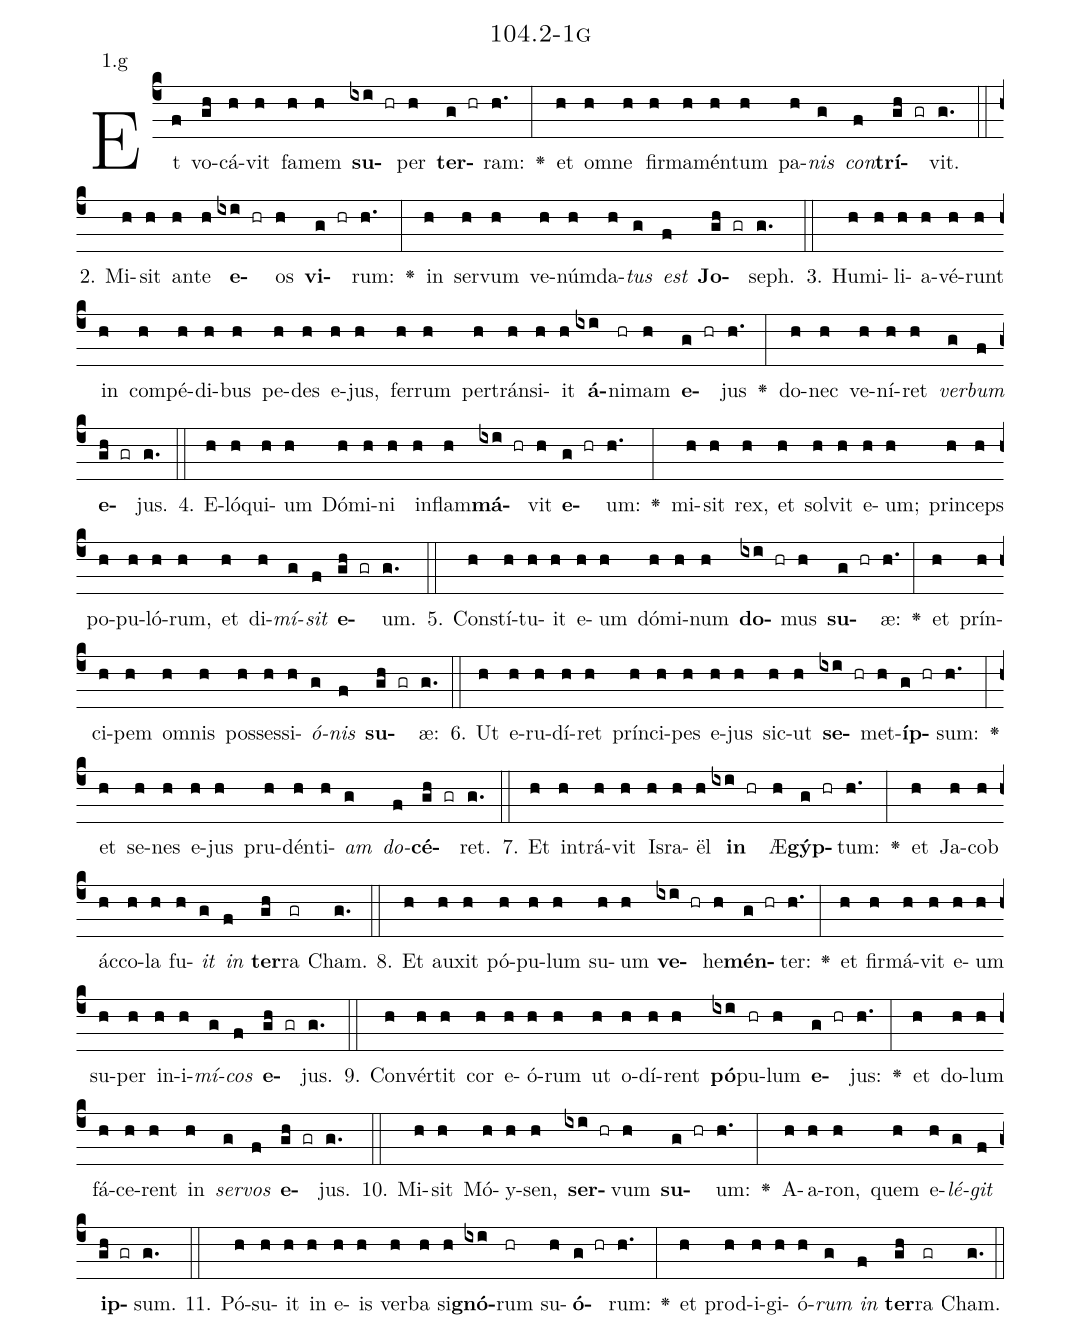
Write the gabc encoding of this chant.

name: 104.2-1g;
annotation: 1.g;
%%
(c4)Et(f) vo(gh)cá(h)vit(h) fa(h)mem(h) <b>su</b>(ixi hr)per(h) <b>ter</b>(g hr)ram:(h.) <v>\greheightstar</v>(:) et(h) om(h)ne(h) fir(h)ma(h)mén(h)tum(h) pa(h)<i>nis</i>(g) <i>con</i>(f)<b>trí</b>(gh gr)vit.(g.) (::)
2. Mi(h)sit(h) an(h)te(h) <b>e</b>(ixi hr)os(h) <b>vi</b>(g hr)rum:(h.) <v>\greheightstar</v>(:) in(h) ser(h)vum(h) ve(h)núm(h)da(h)<i>tus</i>(g) <i>est</i>(f) <b>Jo</b>(gh gr)seph.(g.) (::)
3. Hu(h)mi(h)li(h)a(h)vé(h)runt(h) in(h) com(h)pé(h)di(h)bus(h) pe(h)des(h) e(h)jus,(h) fer(h)rum(h) per(h)tráns(h)i(h)it(h) <b>á</b>(ixi)ni(hr)mam(h) <b>e</b>(g hr)jus(h.) <v>\greheightstar</v>(:) do(h)nec(h) ve(h)ní(h)ret(h) <i>ver</i>(g)<i>bum</i>(f) <b>e</b>(gh gr)jus.(g.) (::)
4. E(h)ló(h)qui(h)um(h) Dó(h)mi(h)ni(h) in(h)flam(h)<b>má</b>(ixi hr)vit(h) <b>e</b>(g hr)um:(h.) <v>\greheightstar</v>(:) mi(h)sit(h) rex,(h) et(h) sol(h)vit(h) e(h)um;(h) prin(h)ceps(h) po(h)pu(h)ló(h)rum,(h) et(h) di(h)<i>mí</i>(g)<i>sit</i>(f) <b>e</b>(gh gr)um.(g.) (::)
5. Con(h)stí(h)tu(h)it(h) e(h)um(h) dó(h)mi(h)num(h) <b>do</b>(ixi hr)mus(h) <b>su</b>(g hr)æ:(h.) <v>\greheightstar</v>(:) et(h) prín(h)ci(h)pem(h) om(h)nis(h) pos(h)ses(h)si(h)<i>ó</i>(g)<i>nis</i>(f) <b>su</b>(gh gr)æ:(g.) (::)
6. Ut(h) e(h)ru(h)dí(h)ret(h) prín(h)ci(h)pes(h) e(h)jus(h) sic(h)ut(h) <b>se</b>(ixi hr)met(h)<b>íp</b>(g hr)sum:(h.) <v>\greheightstar</v>(:) et(h) se(h)nes(h) e(h)jus(h) pru(h)dén(h)ti(h)<i>am</i>(g) <i>do</i>(f)<b>cé</b>(gh gr)ret.(g.) (::)
7. Et(h) in(h)trá(h)vit(h) Is(h)ra(h)ël(h) <b>in</b>(ixi hr) Æ(h)<b>gýp</b>(g hr)tum:(h.) <v>\greheightstar</v>(:) et(h) Ja(h)cob(h) ác(h)co(h)la(h) fu(h)<i>it</i>(g) <i>in</i>(f) <b>ter</b>(gh)ra(gr) Cham.(g.) (::)
8. Et(h) au(h)xit(h) pó(h)pu(h)lum(h) su(h)um(h) <b>ve</b>(ixi hr)he(h)<b>mén</b>(g hr)ter:(h.) <v>\greheightstar</v>(:) et(h) fir(h)má(h)vit(h) e(h)um(h) su(h)per(h) in(h)i(h)<i>mí</i>(g)<i>cos</i>(f) <b>e</b>(gh gr)jus.(g.) (::)
9. Con(h)vér(h)tit(h) cor(h) e(h)ó(h)rum(h) ut(h) o(h)dí(h)rent(h) <b>pó</b>(ixi)pu(hr)lum(h) <b>e</b>(g hr)jus:(h.) <v>\greheightstar</v>(:) et(h) do(h)lum(h) fá(h)ce(h)rent(h) in(h) <i>ser</i>(g)<i>vos</i>(f) <b>e</b>(gh gr)jus.(g.) (::)
10. Mi(h)sit(h) Mó(h)y(h)sen,(h) <b>ser</b>(ixi hr)vum(h) <b>su</b>(g hr)um:(h.) <v>\greheightstar</v>(:) A(h)a(h)ron,(h) quem(h) e(h)<i>lé</i>(g)<i>git</i>(f) <b>ip</b>(gh gr)sum.(g.) (::)
11. Pó(h)su(h)it(h) in(h) e(h)is(h) ver(h)ba(h) si(h)<b>gnó</b>(ixi)rum(hr) su(h)<b>ó</b>(g hr)rum:(h.) <v>\greheightstar</v>(:) et(h) prod(h)i(h)gi(h)ó(h)<i>rum</i>(g) <i>in</i>(f) <b>ter</b>(gh)ra(gr) Cham.(g.) (::)
